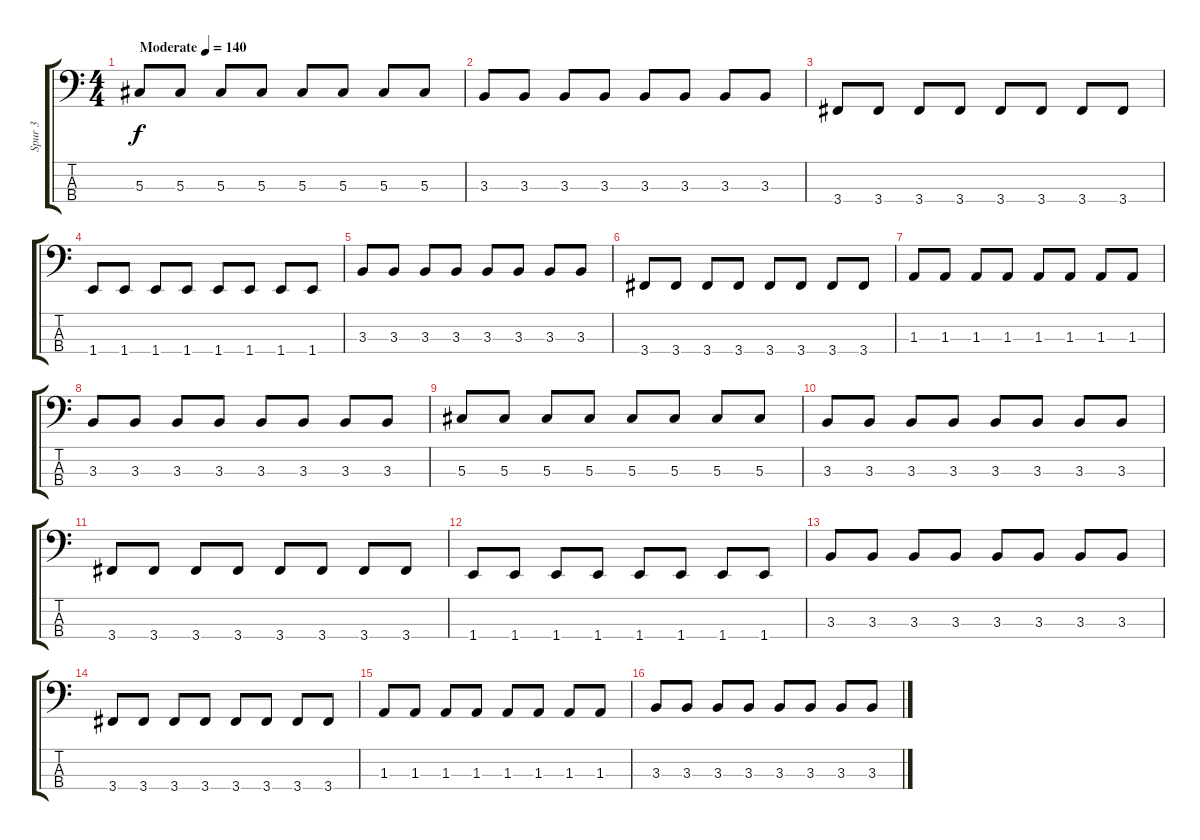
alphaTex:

\track ("Spur 3" "Spur 3") {instrument electricbassfinger}
\staff {score tabs}
\tuning (Gb2 Db2 Ab1 Eb1) {hide}
\ts (4 4)
\tempo (140 "Moderate")
\clef f4
\ks c
5.3.8{dy f instrument electricbassfinger} 5.3.8 5.3.8 5.3.8 5.3.8 5.3.8 5.3.8 5.3.8 |
3.3.8 3.3.8 3.3.8 3.3.8 3.3.8 3.3.8 3.3.8 3.3.8 |
3.4.8 3.4.8 3.4.8 3.4.8 3.4.8 3.4.8 3.4.8 3.4.8 |
1.4.8 1.4.8 1.4.8 1.4.8 1.4.8 1.4.8 1.4.8 1.4.8 |
3.3.8 3.3.8 3.3.8 3.3.8 3.3.8 3.3.8 3.3.8 3.3.8 |
3.4.8 3.4.8 3.4.8 3.4.8 3.4.8 3.4.8 3.4.8 3.4.8 |
1.3.8 1.3.8 1.3.8 1.3.8 1.3.8 1.3.8 1.3.8 1.3.8 |
3.3.8 3.3.8 3.3.8 3.3.8 3.3.8 3.3.8 3.3.8 3.3.8 |
5.3.8 5.3.8 5.3.8 5.3.8 5.3.8 5.3.8 5.3.8 5.3.8 |
3.3.8 3.3.8 3.3.8 3.3.8 3.3.8 3.3.8 3.3.8 3.3.8 |
3.4.8 3.4.8 3.4.8 3.4.8 3.4.8 3.4.8 3.4.8 3.4.8 |
1.4.8 1.4.8 1.4.8 1.4.8 1.4.8 1.4.8 1.4.8 1.4.8 |
3.3.8 3.3.8 3.3.8 3.3.8 3.3.8 3.3.8 3.3.8 3.3.8 |
3.4.8 3.4.8 3.4.8 3.4.8 3.4.8 3.4.8 3.4.8 3.4.8 |
1.3.8 1.3.8 1.3.8 1.3.8 1.3.8 1.3.8 1.3.8 1.3.8 |
3.3.8 3.3.8 3.3.8 3.3.8 3.3.8 3.3.8 3.3.8 3.3.8
